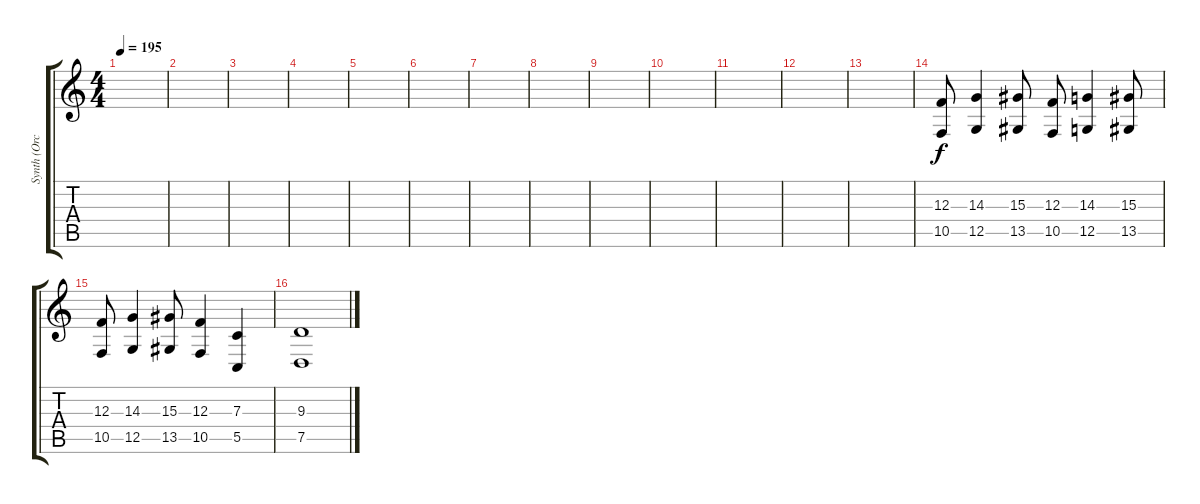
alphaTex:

\track ("Synth (Orchestra Hit)" "Synth (Orc") {instrument orchestrahit}
\staff {score tabs}
\tuning (D4 A3 F3 C3 G2 D2) {hide}
\ts (4 4)
\tempo 195
\clef g2
\ks c
|
|
|
|
|
|
|
|
|
|
|
|
|
(12.3 10.5).8 (14.3 12.5).4 (15.3 13.5).8 (12.3 10.5).8 (14.3 12.5).4 (15.3 13.5).8 |
(12.3 10.5).8 (14.3 12.5).4 (15.3 13.5).8 (12.3 10.5).4 (7.3 5.5).4 |
(9.3 7.5).1
